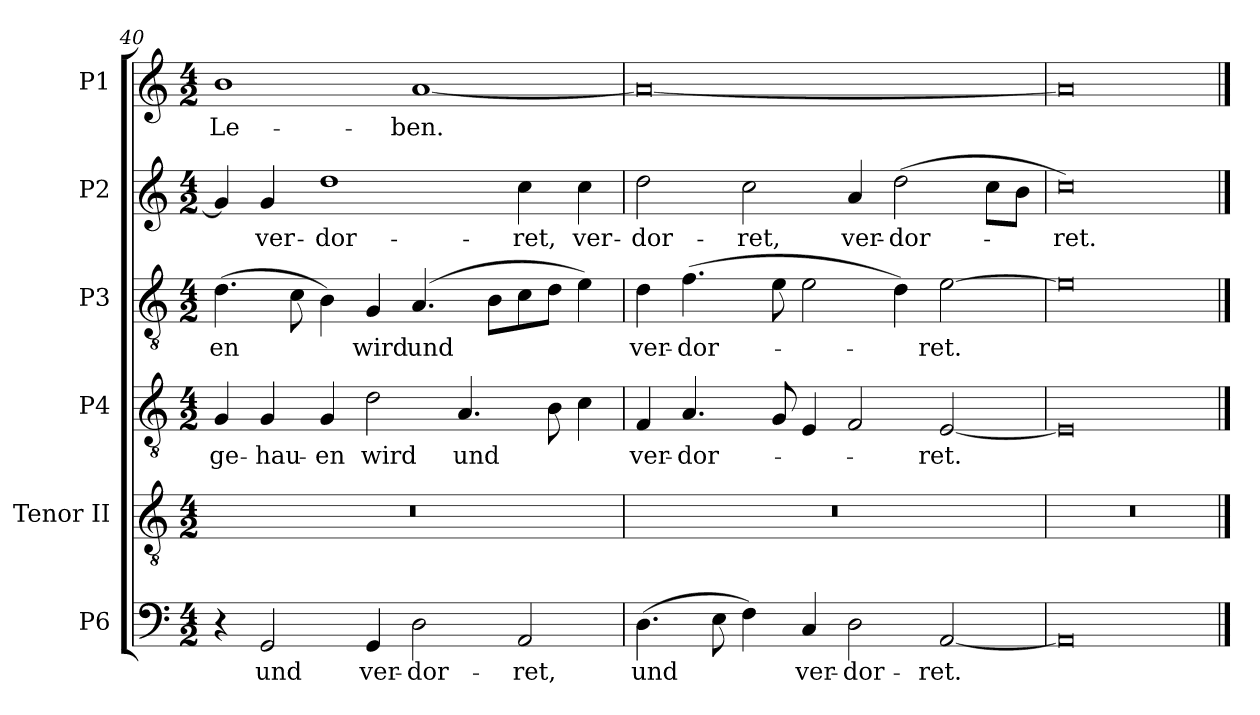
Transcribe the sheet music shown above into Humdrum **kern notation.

**kern	**text	**kern	**kern	**text	**kern	**text	**kern	**text	**kern	**text
*part6	*part6	*part5	*part4	*part4	*part3	*part3	*part2	*part2	*part1	*part1
*staff6	*staff6	*staff5	*staff4	*staff4	*staff3	*staff3	*staff2	*staff2	*staff1	*staff1
*I"P6	*	*I"Tenor II	*I"P4	*	*I"P3	*	*I"P2	*	*I"P1	*
*clefF4	*	*clefGv2	*clefGv2	*	*clefGv2	*	*clefG2	*	*clefG2	*
*	*	*ITrd7c12	*ITrd7c12	*	*ITrd7c12	*	*	*	*	*
*k[]	*	*k[]	*k[]	*	*k[]	*	*k[]	*	*k[]	*
*C:	*	*C:	*C:	*	*C:	*	*C:	*	*C:	*
*M4/2	*	*M4/2	*M4/2	*	*M4/2	*	*M4/2	*	*M4/2	*
=40	=40	=40	=40	=40	=40	=40	=40	=40	=40	=40
!	!	!LO:N:vis=1	!	!	!	!	!	!	!	!
!	!	!	!	!LO:LY:b:color=#000000	!	!	!	!	!	!
!	!	!	!	!	!	!LO:LY:b:color=#000000	!	!	!	!
!	!	!	!	!	!	!	!	!	!	!LO:LY:b:color=#000000
4r	.	0r	4GGi/	-ge-	(4.Di\	-en	4gi/]	.	1bi	Le-
!	!LO:LY:b:color=#000000	!	!	!	!	!	!	!	!	!
!	!	!	!	!LO:LY:b:color=#000000	!	!	!	!	!	!
!	!	!	!	!	!	!	!	!LO:LY:b:color=#000000	!	!
2GGi/	und	.	4GGi/	-hau-	.	.	4gi/	ver-	.	.
.	.	.	.	.	8Ci\	.	.	.	.	.
!	!	!	!	!LO:LY:b:color=#000000	!	!	!	!	!	!
!	!	!	!	!	!	!	!	!LO:LY:b:color=#000000	!	!
.	.	.	4GGi/	-en	4BBi\)	.	1ddi	-dor-	.	.
!	!LO:LY:b:color=#000000	!	!	!	!	!	!	!	!	!
!	!	!	!	!LO:LY:b:color=#000000	!	!	!	!	!	!
!	!	!	!	!	!	!LO:LY:b:color=#000000	!	!	!	!
4GGi/	ver-	.	2Di\	wird	4GGi/	wird	.	.	.	.
!	!LO:LY:b:color=#000000	!	!	!	!	!	!	!	!	!
!	!	!	!	!	!	!LO:LY:b:color=#000000	!	!	!	!
!	!	!	!	!	!	!	!	!	!	!LO:LY:b:color=#000000
2Di\	-dor-	.	.	.	(4.AAi/	und	.	.	[1ai	-ben.
!	!	!	!	!LO:LY:b:color=#000000	!	!	!	!	!	!
.	.	.	4.AAi/	und	.	.	.	.	.	.
.	.	.	.	.	8BBi\L	.	.	.	.	.
!	!LO:LY:b:color=#000000	!	!	!	!	!	!	!	!	!
!	!	!	!	!	!	!	!	!LO:LY:b:color=#000000	!	!
2AAi/	-ret,	.	.	.	8Ci\	.	4cci\	-ret,	.	.
.	.	.	8BBi\	.	8Di\J	.	.	.	.	.
!	!	!	!	!	!	!	!	!LO:LY:b:color=#000000	!	!
.	.	.	4Ci\	.	4Ei\)	.	4cci\	ver-	.	.
=41	=41	=41	=41	=41	=41	=41	=41	=41	=41	=41
!	!LO:LY:b:color=#000000	!LO:N:vis=1	!	!	!	!	!	!	!	!
!	!	!	!	!LO:LY:b:color=#000000	!	!	!	!	!	!
!	!	!	!	!	!	!LO:LY:b:color=#000000	!	!	!	!
!	!	!	!	!	!	!	!	!LO:LY:b:color=#000000	!	!
(4.Di\	und	0r	4FFi/	ver-	4Di\	ver-	2ddi\	-dor-	0ai_	.
!	!	!	!	!LO:LY:b:color=#000000	!	!	!	!	!	!
!	!	!	!	!	!	!LO:LY:b:color=#000000	!	!	!	!
.	.	.	4.AAi/	-dor-	(4.Fi\	-dor-	.	.	.	.
8Ei\	.	.	.	.	.	.	.	.	.	.
!	!	!	!	!	!	!	!	!LO:LY:b:color=#000000	!	!
4Fi\)	.	.	.	.	.	.	2cci\	-ret,	.	.
.	.	.	8GGi/	.	8Ei\	.	.	.	.	.
!	!LO:LY:b:color=#000000	!	!	!	!	!	!	!	!	!
4Ci/	ver-	.	4EEi/	.	2Ei\	.	.	.	.	.
!	!LO:LY:b:color=#000000	!	!	!	!	!	!	!	!	!
!	!	!	!	!	!	!	!	!LO:LY:b:color=#000000	!	!
2Di\	-dor-	.	2FFi/	.	.	.	4ai/	ver-	.	.
!	!	!	!	!	!	!	!	!LO:LY:b:color=#000000	!	!
.	.	.	.	.	4Di\)	.	(2ddi\	-dor-	.	.
!	!LO:LY:b:color=#000000	!	!	!	!	!	!	!	!	!
!	!	!	!	!LO:LY:b:color=#000000	!	!	!	!	!	!
!	!	!	!	!	!	!LO:LY:b:color=#000000	!	!	!	!
[2AAi/	-ret.	.	[2EEi/	-ret.	[2Ei\	-ret.	.	.	.	.
.	.	.	.	.	.	.	8cci\L	.	.	.
.	.	.	.	.	.	.	8bi\J	.	.	.
=42	=42	=42	=42	=42	=42	=42	=42	=42	=42	=42
!	!	!LO:N:vis=1	!	!	!	!	!	!	!	!
!	!	!	!	!	!	!	!	!LO:LY:b:color=#000000	!	!
0AAi]	.	0r	0EEi]	.	0Ei]	.	0cci)	-ret.	0ai]	.
==	==	==	==	==	==	==	==	==	==	==
*-	*-	*-	*-	*-	*-	*-	*-	*-	*-	*-
